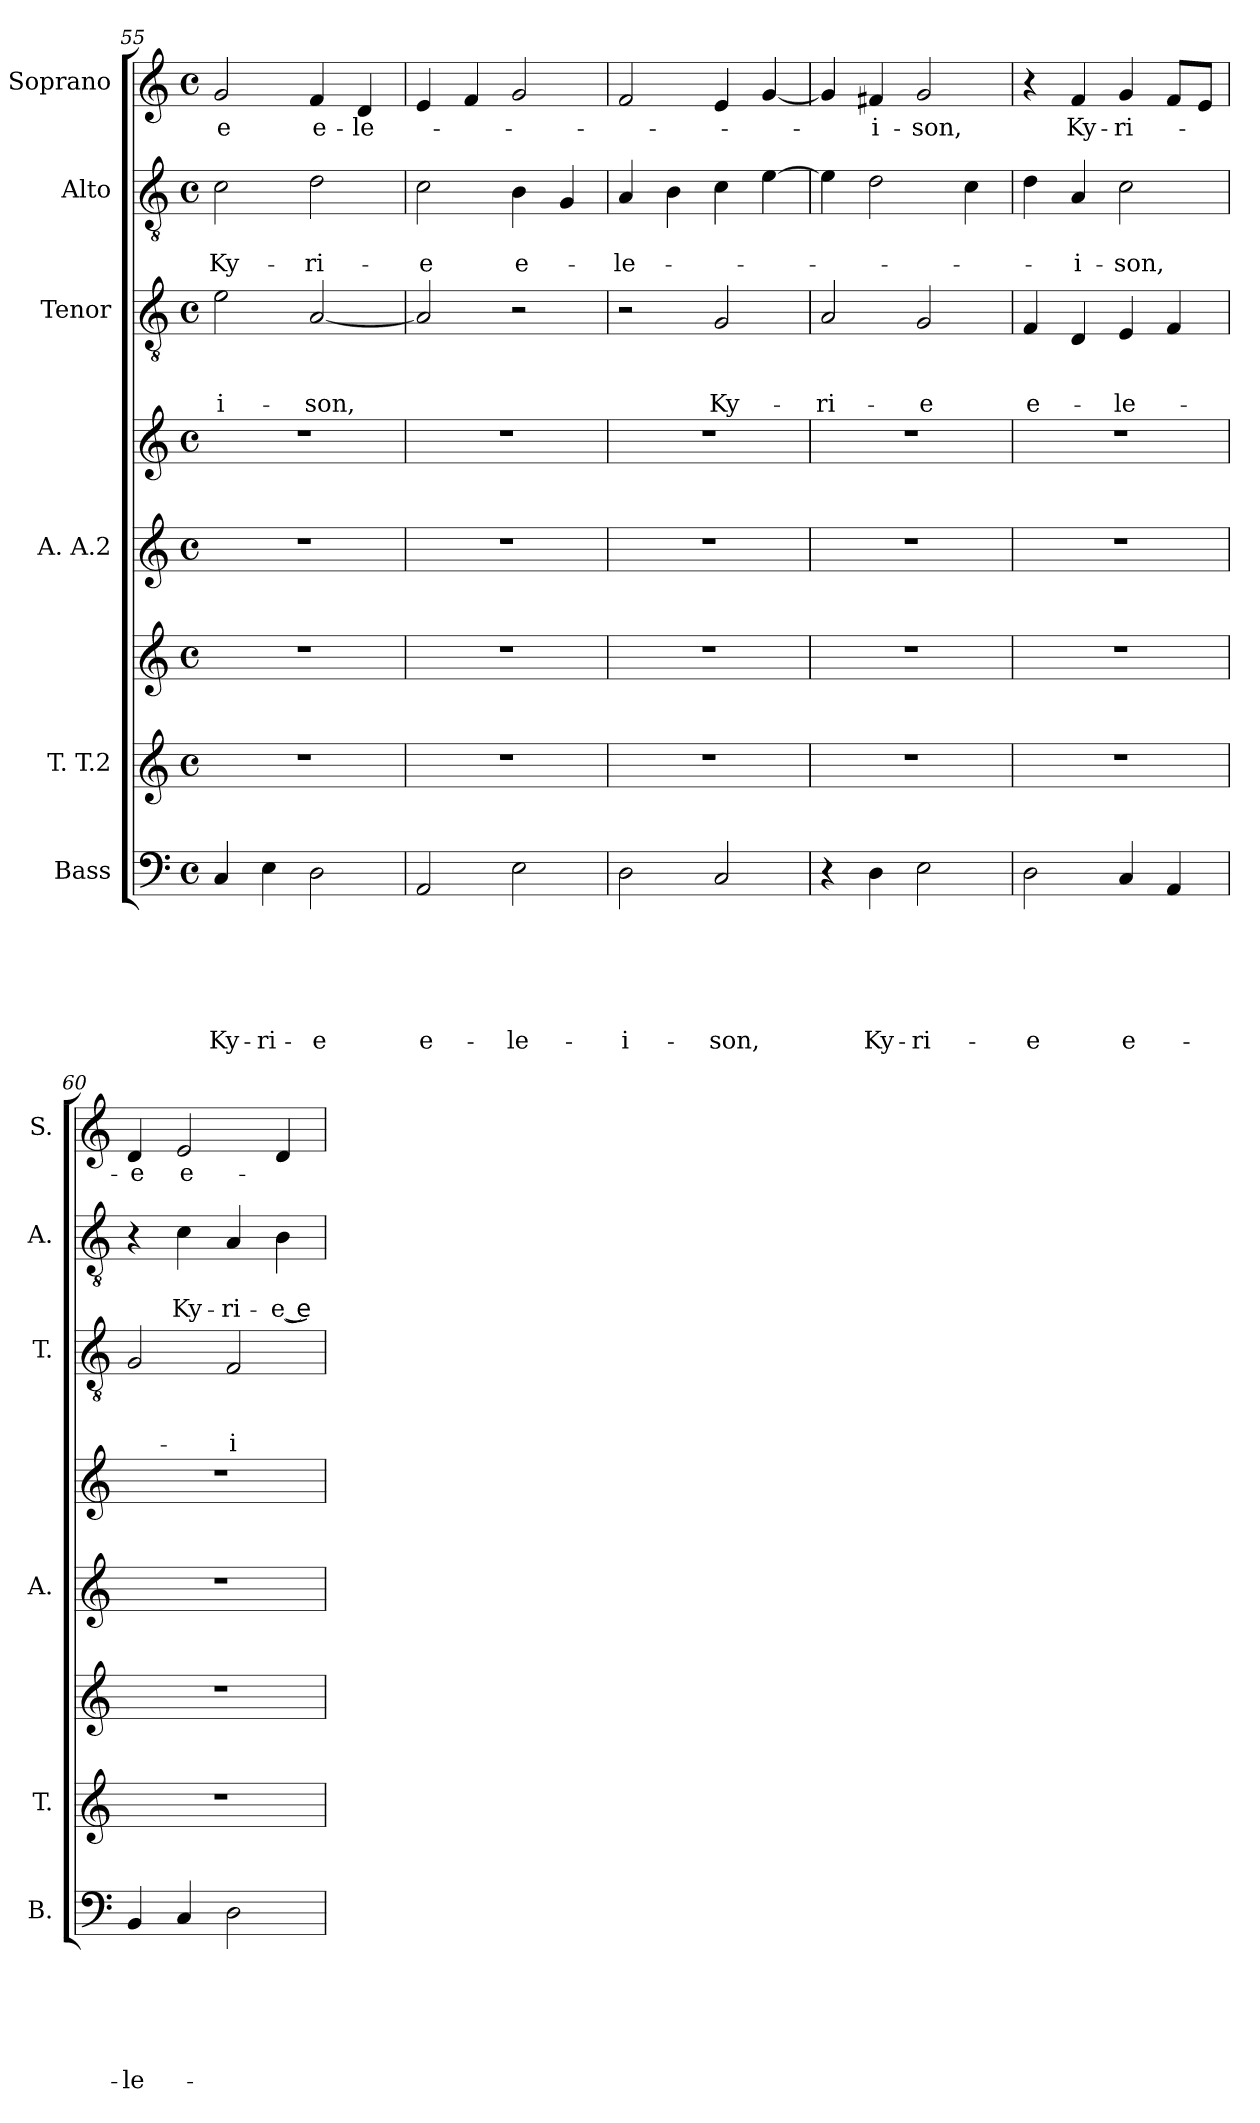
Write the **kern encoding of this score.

**kern	**text	**text	**text	**text	**text	**text	**kern	**kern	**kern	**kern	**kern	**text	**text	**text	**kern	**text	**text	**kern	**text
*part6	*part6	*part6	*part6	*part6	*part6	*part6	*part5	*part5	*part4	*part4	*part3	*part3	*part3	*part3	*part2	*part2	*part2	*part1	*part1
*staff8	*staff8	*staff8	*staff8	*staff8	*staff8	*staff8	*staff7	*staff6	*staff5	*staff4	*staff3	*staff3	*staff3	*staff3	*staff2	*staff2	*staff2	*staff1	*staff1
*I"Bass	*	*	*	*	*	*	*I"T. T.2	*	*I"A. A.2	*	*I"Tenor	*	*	*	*I"Alto	*	*	*I"Soprano	*
*I'B.	*	*	*	*	*	*	*I'T.	*	*I'A.	*	*I'T.	*	*	*	*I'A.	*	*	*I'S.	*
*clefF4	*	*	*	*	*	*	*clefG2	*clefG2	*clefG2	*clefG2	*clefGv2	*	*	*	*clefGv2	*	*	*clefG2	*
*k[]	*	*	*	*	*	*	*k[]	*k[]	*k[]	*k[]	*k[]	*	*	*	*k[]	*	*	*k[]	*
*C:	*	*	*	*	*	*	*C:	*C:	*C:	*C:	*C:	*	*	*	*C:	*	*	*C:	*
*M4/4	*	*	*	*	*	*	*M4/4	*M4/4	*M4/4	*M4/4	*M4/4	*	*	*	*M4/4	*	*	*M4/4	*
*met(c)	*	*	*	*	*	*	*met(c)	*met(c)	*met(c)	*met(c)	*met(c)	*	*	*	*met(c)	*	*	*met(c)	*
=55	=55	=55	=55	=55	=55	=55	=55	=55	=55	=55	=55	=55	=55	=55	=55	=55	=55	=55	=55
!	!	!	!	!	!	!LO:LY:b	!	!	!	!	!	!	!	!LO:LY:b	!	!	!LO:LY:b	!	!LO:LY:b
4C/	.	.	.	.	.	Ky-	1r	1r	1r	1r	2e\	.	.	-i-	2c\	.	Ky-	2g/	-e
!	!	!	!	!	!	!LO:LY:b	!	!	!	!	!	!	!	!	!	!	!	!	!
4E\	.	.	.	.	.	-ri-	.	.	.	.	.	.	.	.	.	.	.	.	.
!	!	!	!	!	!	!LO:LY:b	!	!	!	!	!	!	!	!LO:LY:b	!	!	!LO:LY:b	!	!LO:LY:b
2D\	.	.	.	.	.	-e	.	.	.	.	[<2A/	.	.	-son,	2d\	.	-ri-	4f/	e-
!	!	!	!	!	!	!	!	!	!	!	!	!	!	!	!	!	!	!	!LO:LY:b
.	.	.	.	.	.	.	.	.	.	.	.	.	.	.	.	.	.	4d/	-le-
=56	=56	=56	=56	=56	=56	=56	=56	=56	=56	=56	=56	=56	=56	=56	=56	=56	=56	=56	=56
!	!	!	!	!	!	!LO:LY:b	!	!	!	!	!	!	!	!	!	!	!LO:LY:b	!	!
2AA/	.	.	.	.	.	e-	1r	1r	1r	1r	2A/]	.	.	.	2c\	.	-e	4e/	.
.	.	.	.	.	.	.	.	.	.	.	.	.	.	.	.	.	.	4f/	.
!	!	!	!	!	!	!LO:LY:b	!	!	!	!	!	!	!	!	!	!	!LO:LY:b	!	!
2E\	.	.	.	.	.	-le-	.	.	.	.	2r	.	.	.	4B\	.	e-	2g/	.
.	.	.	.	.	.	.	.	.	.	.	.	.	.	.	4G/	.	.	.	.
!!LO:PB:g=z
=57	=57	=57	=57	=57	=57	=57	=57	=57	=57	=57	=57	=57	=57	=57	=57	=57	=57	=57	=57
!	!	!	!	!	!	!LO:LY:b	!	!	!	!	!	!	!	!	!	!	!LO:LY:b	!	!
2D\	.	.	.	.	.	-i-	1r	1r	1r	1r	2r	.	.	.	4A/	.	-le-	2f/	.
.	.	.	.	.	.	.	.	.	.	.	.	.	.	.	4B\	.	.	.	.
!	!	!	!	!	!	!LO:LY:b	!	!	!	!	!	!	!	!LO:LY:b	!	!	!	!	!
2C/	.	.	.	.	.	-son,	.	.	.	.	2G/	.	.	Ky-	4c\	.	.	4e/	.
.	.	.	.	.	.	.	.	.	.	.	.	.	.	.	[>4e\	.	.	[<4g/	.
=58	=58	=58	=58	=58	=58	=58	=58	=58	=58	=58	=58	=58	=58	=58	=58	=58	=58	=58	=58
!	!	!	!	!	!	!	!	!	!	!	!	!	!	!LO:LY:b	!	!	!	!	!
4r	.	.	.	.	.	.	1r	1r	1r	1r	2A/	.	.	-ri-	4e\]	.	.	4g/]	.
!	!	!	!	!	!	!LO:LY:b	!	!	!	!	!	!	!	!	!	!	!	!	!LO:LY:b
4D\	.	.	.	.	.	Ky-	.	.	.	.	.	.	.	.	2d\	.	.	4f#X/	-i-
!	!	!	!	!	!	!LO:LY:b	!	!	!	!	!	!	!	!LO:LY:b	!	!	!	!	!LO:LY:b
2E\	.	.	.	.	.	-ri-	.	.	.	.	2G/	.	.	-e	.	.	.	2g/	-son,
.	.	.	.	.	.	.	.	.	.	.	.	.	.	.	4c\	.	.	.	.
=59	=59	=59	=59	=59	=59	=59	=59	=59	=59	=59	=59	=59	=59	=59	=59	=59	=59	=59	=59
!	!	!	!	!	!	!LO:LY:b	!	!	!	!	!	!	!	!LO:LY:b	!	!	!	!	!
2D\	.	.	.	.	.	-e	1r	1r	1r	1r	4F/	.	.	e-	4d\	.	.	4r	.
!	!	!	!	!	!	!	!	!	!	!	!	!	!	!	!	!	!LO:LY:b	!	!LO:LY:b
.	.	.	.	.	.	.	.	.	.	.	4D/	.	.	.	4A/	.	-i-	4f/	Ky-
!	!	!	!	!	!	!LO:LY:b	!	!	!	!	!	!	!	!LO:LY:b	!	!	!LO:LY:b	!	!LO:LY:b
4C/	.	.	.	.	.	e-	.	.	.	.	4E/	.	.	-le-	2c\	.	-son,	4g/	-ri-
4AA/	.	.	.	.	.	.	.	.	.	.	4F/	.	.	.	.	.	.	8f/L	.
.	.	.	.	.	.	.	.	.	.	.	.	.	.	.	.	.	.	8e/J	.
=60	=60	=60	=60	=60	=60	=60	=60	=60	=60	=60	=60	=60	=60	=60	=60	=60	=60	=60	=60
!	!	!	!	!	!	!LO:LY:b	!	!	!	!	!	!	!	!	!	!	!	!	!LO:LY:b
4BB/	.	.	.	.	.	-le-	1r	1r	1r	1r	2G/	.	.	.	4r	.	.	4d/	-e
!	!	!	!	!	!	!	!	!	!	!	!	!	!	!	!	!	!LO:LY:b	!	!LO:LY:b
4C/	.	.	.	.	.	.	.	.	.	.	.	.	.	.	4c\	.	Ky-	2e/	e-
!	!	!	!	!	!	!	!	!	!	!	!	!	!	!LO:LY:b	!	!	!LO:LY:b	!	!
2D\	.	.	.	.	.	.	.	.	.	.	2F/	.	.	-i-	4A/	.	-ri-	.	.
!	!	!	!	!	!	!	!	!	!	!	!	!	!	!	!	!	!LO:LY:b:rj	!	!
.	.	.	.	.	.	.	.	.	.	.	.	.	.	.	4B\	.	-e ͜e-	4d/	.
=	=	=	=	=	=	=	=	=	=	=	=	=	=	=	=	=	=	=	=
*-	*-	*-	*-	*-	*-	*-	*-	*-	*-	*-	*-	*-	*-	*-	*-	*-	*-	*-	*-
